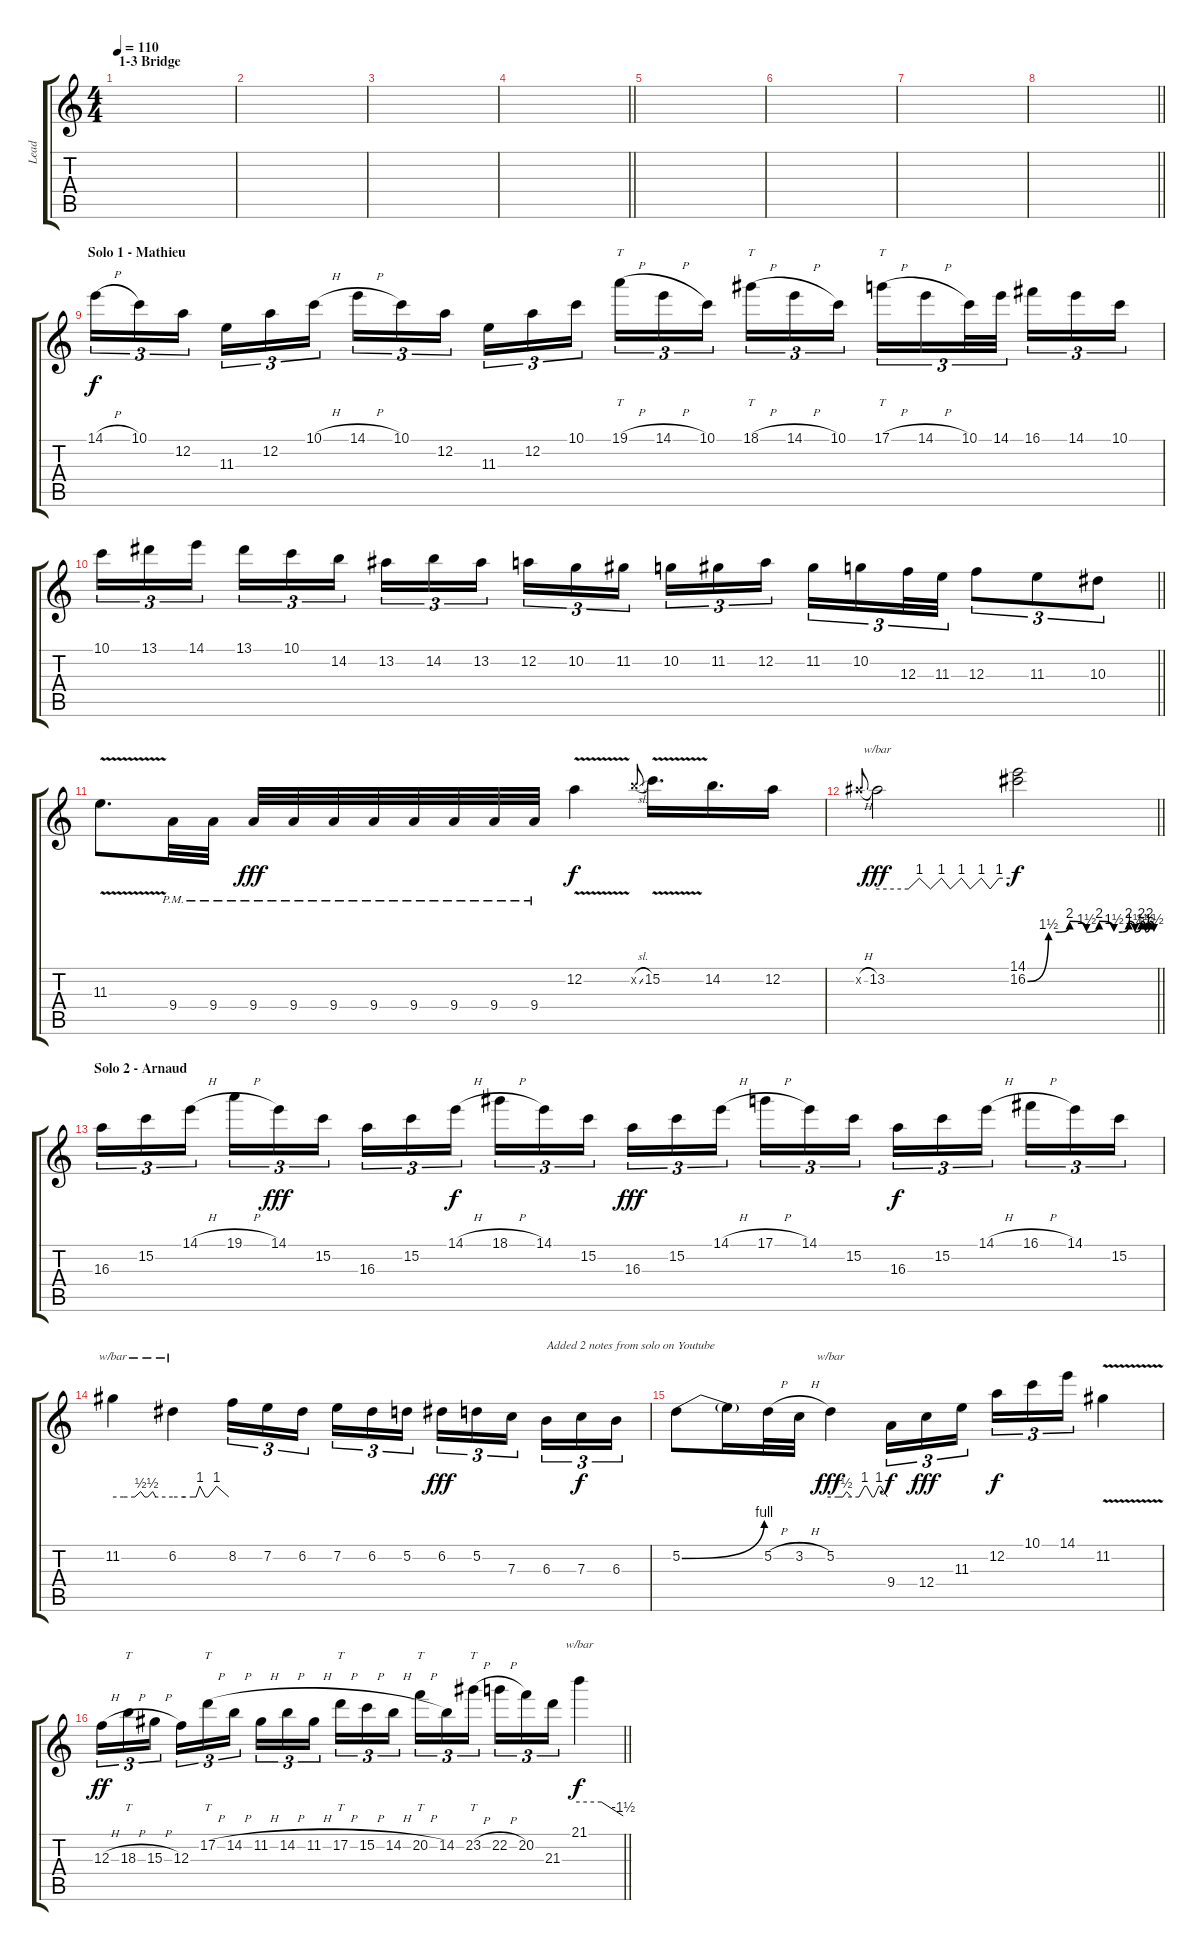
\track ("Lead" "Lead") {instrument overdrivenguitar}
\staff {score tabs}
\tuning (D4 A3 F3 C3 G2 D2) {hide}
\ts (4 4)
\section ("" "1-3 Bridge")
\tempo 110
\clef g2
\ks c
|
|
|
\barLineRight lightlight
|
|
|
|
\barLineRight lightlight
|
\section ("" "Solo 1 - Mathieu")
14.1{h}.16{tu (3 2) balance 5} 10.1.16{tu (3 2)} 12.2.16{tu (3 2) beam splitsecondary} 11.3.16{tu (3 2)} 12.2.16{tu (3 2)} 10.1{h}.16{tu (3 2)} 14.1{h}.16{tu (3 2)} 10.1.16{tu (3 2)} 12.2.16{tu (3 2) beam splitsecondary} 11.3.16{tu (3 2)} 12.2.16{tu (3 2)} 10.1.16{tu (3 2)} 19.1{h}.16{tt tu (3 2)} 14.1{h}.16{tu (3 2)} 10.1.16{tu (3 2) beam splitsecondary} 18.1{h}.16{tt tu (3 2)} 14.1{h}.16{tu (3 2)} 10.1.16{tu (3 2)} 17.1{h}.16{tt tu (3 2)} 14.1{h}.16{tu (3 2)} 10.1.32{tu (3 2)} 14.1.32{tu (3 2) beam splitsecondary} 16.1.16{tu (3 2)} 14.1.16{tu (3 2)} 10.1.16{tu (3 2)} |
\barLineRight lightlight
10.1.16{tu (3 2)} 13.1.16{tu (3 2)} 14.1.16{tu (3 2) beam splitsecondary} 13.1.16{tu (3 2)} 10.1.16{tu (3 2)} 14.2.16{tu (3 2)} 13.2.16{tu (3 2)} 14.2.16{tu (3 2)} 13.2.16{tu (3 2) beam splitsecondary} 12.2.16{tu (3 2)} 10.2.16{tu (3 2)} 11.2.16{tu (3 2)} 10.2.16{tu (3 2)} 11.2.16{tu (3 2)} 12.2.16{tu (3 2) beam splitsecondary} 11.2.16{tu (3 2)} 10.2.16{tu (3 2)} 12.3.32{tu (3 2)} 11.3.32{tu (3 2)} 12.3.8{tu (3 2)} 11.3.8{tu (3 2)} 10.3.8{tu (3 2)} |
11.3{v}.8{d} 9.4{pm}.32 9.4{pm}.32 9.4{pm}.32{dy fff} 9.4{pm}.32 9.4{pm}.32 9.4{pm}.32 9.4{pm}.32 9.4{pm}.32 9.4{pm}.32 9.4{pm}.32 12.2{v}.4{dy f} 14.2{sl x}.8{gr onbeat} 15.2{v}.16{d} 14.2.16{d} 12.2.16 |
\barLineRight lightlight
13.2{h x}.8{gr onbeat} 13.2.2{tbe (custom default 0 0 14 0 19 4 24 0 29 4 33 0 38 4 42 0 47 4 51 0 55 4 60 4) dy fff} (14.1 16.2{be (custom 0 0 10 6 15 6 20 8 28 6 34 8 41 6 45 6 48 8 51 6 54 8 56 6 58 8 60 6)}).2{dy f} |
\section ("" "Solo 2 - Arnaud")
16.3.16{tu (3 2) balance 11} 15.2.16{tu (3 2)} 14.1{h}.16{tu (3 2) beam splitsecondary} 19.1{h}.16{tu (3 2)} 14.1.16{tu (3 2) dy fff} 15.2.16{tu (3 2)} 16.3.16{tu (3 2)} 15.2.16{tu (3 2)} 14.1{h}.16{tu (3 2) dy f beam splitsecondary} 18.1{h}.16{tu (3 2)} 14.1.16{tu (3 2)} 15.2.16{tu (3 2)} 16.3.16{tu (3 2) dy fff} 15.2.16{tu (3 2)} 14.1{h}.16{tu (3 2) beam splitsecondary} 17.1{h}.16{tu (3 2)} 14.1.16{tu (3 2)} 15.2.16{tu (3 2)} 16.3.16{tu (3 2) dy f} 15.2.16{tu (3 2)} 14.1{h}.16{tu (3 2) beam splitsecondary} 16.1{h}.16{tu (3 2)} 14.1.16{tu (3 2)} 15.2.16{tu (3 2)} |
11.2.4{tbe (custom default 0 0 11 0 22 0 28 2 32 0 35 0 40 2 43 0 60 0)} 6.2.4{tbe (custom default 0 0 13 0 22 0 25 0 29 4 35 0 38 0 47 4 60 0)} 8.2.16{tu (3 2)} 7.2.16{tu (3 2)} 6.2.16{tu (3 2) beam splitsecondary} 7.2.16{tu (3 2)} 6.2.16{tu (3 2)} 5.2.16{tu (3 2)} 6.2.16{tu (3 2) dy fff} 5.2.16{tu (3 2)} 7.3.16{tu (3 2) beam splitsecondary} 6.3.16{tu (3 2) txt "Added 2 notes from solo on Youtube"} 7.3.16{tu (3 2) dy f} 6.3.16{tu (3 2)} |
5.2{be (bend 0 0 60 4)}.8 5.2{t}.16 5.2{h}.32 3.2{h}.32 5.2.4{tbe (custom default 0 0 8 0 13 0 17 2 22 0 30 0 36 4 38 4 44 0 46 0 51 4 53 4 60 0) dy fff} 9.4.16{tu (3 2) dy f} 12.4.16{tu (3 2) dy fff} 11.3.16{tu (3 2) beam splitsecondary} 12.2.16{tu (3 2) dy f} 10.1.16{tu (3 2)} 14.1.16{tu (3 2)} 11.2{v}.4 |
\barLineRight lightlight
12.3{h}.16{tu (3 2) dy ff} 18.3{h}.16{tt tu (3 2)} 15.3{h}.16{tu (3 2) beam splitsecondary} 12.3.16{tu (3 2)} 17.2{h}.16{tt tu (3 2)} 14.2{h}.16{tu (3 2)} 11.2{h}.16{tu (3 2)} 14.2{h}.16{tu (3 2)} 11.2{h}.16{tu (3 2) beam splitsecondary} 17.2{h}.16{tt tu (3 2)} 15.2{h}.16{tu (3 2)} 14.2{h}.16{tu (3 2)} 20.2{h}.16{tt tu (3 2)} 14.2.16{tu (3 2)} 23.2{h}.16{tt tu (3 2) beam splitsecondary} 22.2{h}.16{tu (3 2)} 20.2.16{tu (3 2)} 21.3.16{tu (3 2)} 21.1.4{tbe (custom default 0 0 30 0 60 -6) dy f}
